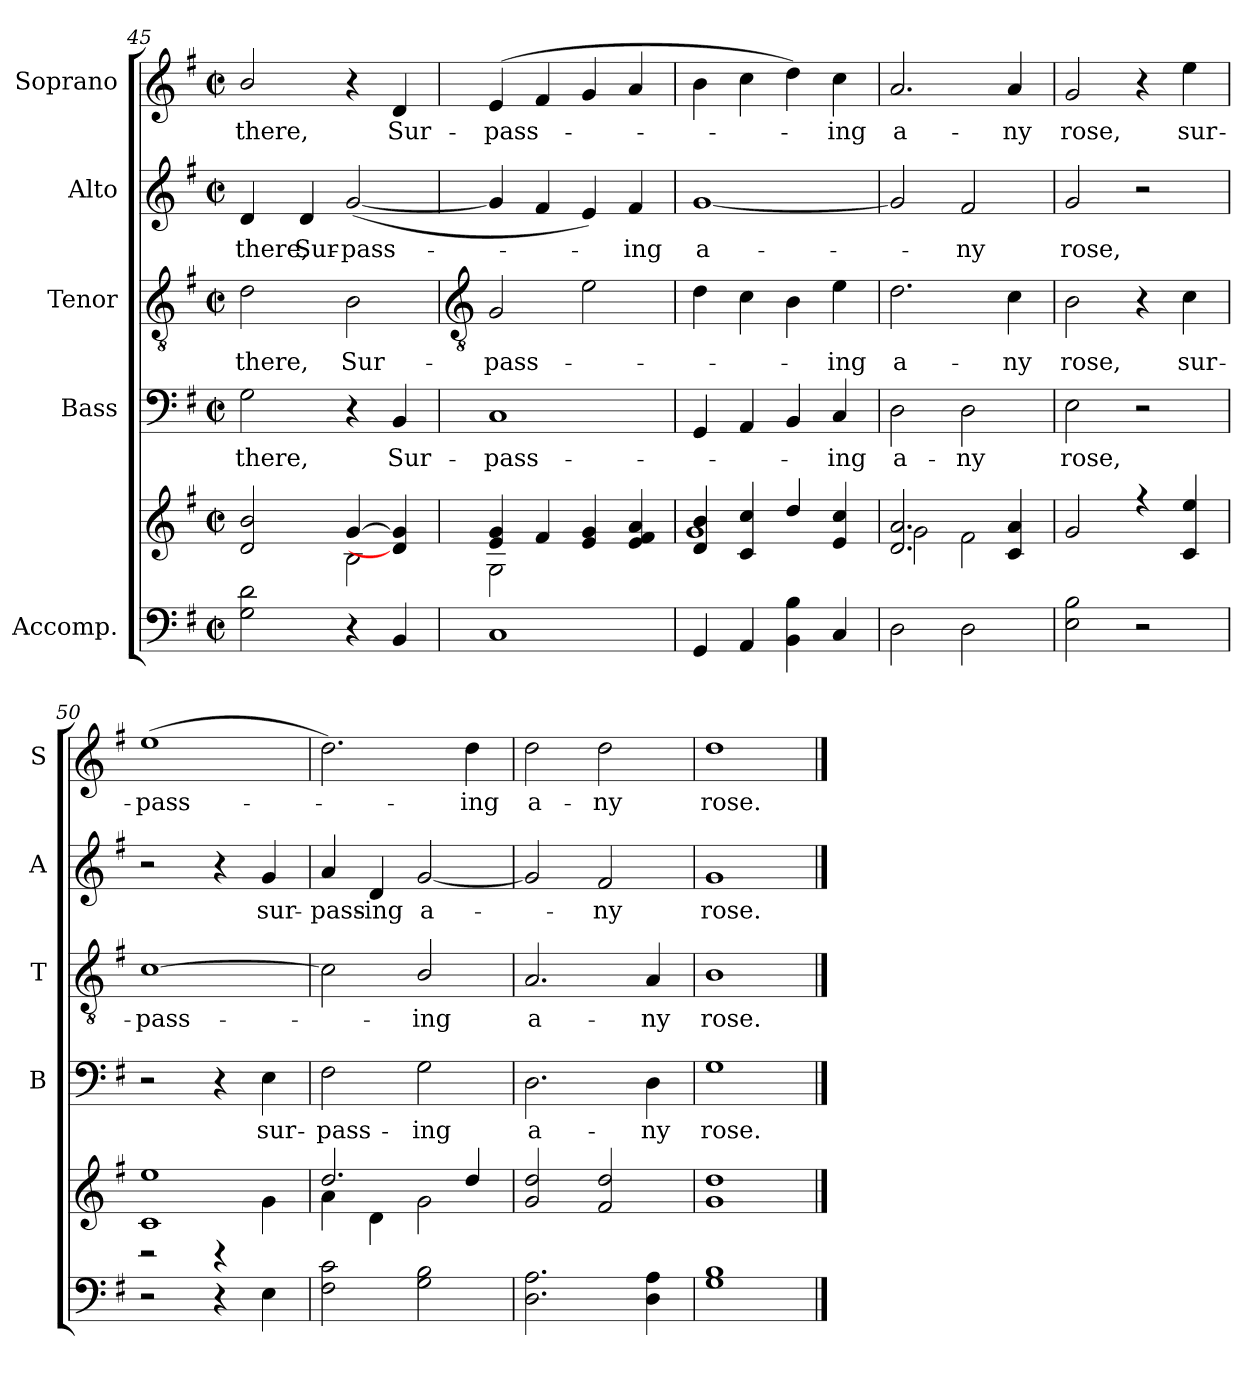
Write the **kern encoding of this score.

**kern	**kern	**kern	**text	**kern	**text	**kern	**text	**kern	**text
*part5	*part5	*part4	*part4	*part3	*part3	*part2	*part2	*part1	*part1
*staff6	*staff5	*staff4	*staff4	*staff3	*staff3	*staff2	*staff2	*staff1	*staff1
*I"Accomp.	*	*I"Bass	*	*I"Tenor	*	*I"Alto	*	*I"Soprano	*
*	*	*I'B	*	*I'T	*	*I'A	*	*I'S	*
*clefF4	*clefG2	*clefF4	*	*clefGv2	*	*clefG2	*	*clefG2	*
*k[f#]	*k[f#]	*k[f#]	*	*k[f#]	*	*k[f#]	*	*k[f#]	*
*G:	*G:	*G:	*	*G:	*	*G:	*	*G:	*
*M2/2	*M2/2	*M2/2	*	*M2/2	*	*M2/2	*	*M2/2	*
*met(c|)	*met(c|)	*met(c|)	*	*met(c|)	*	*met(c|)	*	*met(c|)	*
=45	=45	=45	=45	=45	=45	=45	=45	=45	=45
*	*^	*	*	*	*	*	*	*	*
!	!	!	!	!LO:LY:b	!	!LO:LY:b	!	!LO:LY:b	!	!LO:LY:b
2G 2d	2d/ 2b/	2ryy	2G	there,	2d	there,	4d	there,	2b/	there,
!	!	!	!	!	!	!	!	!LO:LY:b	!	!
.	.	.	.	.	.	.	4d	Sur-	.	.
!	!	!	!	!	!	!LO:LY:b	!	!LO:LY:b	!	!
4r	[4g/	2B\	4r	.	2B	Sur-	(<[2g	-pass-	4r	.
!	!	!	!	!LO:LY:b	!	!	!	!	!	!LO:LY:b
4BB	4d/] 4g/]	.	4BB	Sur-	.	.	.	.	4d	Sur-
!!LO:LB:g=z
=46	=46	=46	=46	=46	=46	=46	=46	=46	=46	=46
*	*	*	*	*	*clefGv2	*	*	*	*	*
!	!	!	!	!LO:LY:b	!	!LO:LY:b	!	!	!	!LO:LY:b
1C	4e/ 4g/	2G\	1C	-pass-	2G	-pass-	4g]	.	(>4e	-pass-
.	4f#/	.	.	.	.	.	4f#	.	4f#	.
.	4e/ 4g/	2ryy	.	.	2e	.	4e)	.	4g	.
!	!	!	!	!	!	!	!	!LO:LY:b	!	!
.	4e/ 4f#/ 4a/	.	.	.	.	.	4f#	ing	4a	.
=47	=47	=47	=47	=47	=47	=47	=47	=47	=47	=47
!	!	!	!	!	!	!	!	!LO:LY:b	!	!
4GG	4d/ 4b/	1g\	4GG	.	4d	.	[1g	a-	4b	.
4AA	4c/ 4cc/	.	4AA	.	4c	.	.	.	4cc	.
4BB 4B	4dd/	.	4BB	.	4B	.	.	.	4dd)	.
!	!	!	!	!LO:LY:b	!	!LO:LY:b	!	!	!	!LO:LY:b
4C	4e/ 4cc/	.	4C	ing	4e	ing	.	.	4cc	ing
=48	=48	=48	=48	=48	=48	=48	=48	=48	=48	=48
!	!	!	!	!LO:LY:b	!	!LO:LY:b	!	!	!	!LO:LY:b
2D	2.d/ 2.a/	2g\	2D	a-	2.d	a-	2g]	.	2.a	a-
!	!	!	!	!LO:LY:b	!	!	!	!LO:LY:b	!	!
2D	.	2f#\	2D	-ny	.	.	2f#	ny	.	.
!	!	!	!	!	!	!LO:LY:b	!	!	!	!LO:LY:b
.	4c/ 4a/	.	.	.	4c	-ny	.	.	4a	-ny
=49	=49	=49	=49	=49	=49	=49	=49	=49	=49	=49
!	!	!	!	!LO:LY:b	!	!LO:LY:b	!	!LO:LY:b	!	!LO:LY:b
2E 2B	2g/	1ryy	2E	rose,	2B	rose,	2g	rose,	2g	rose,
2r	4r	.	2r	.	4r	.	2r	.	4r	.
!	!	!	!	!	!	!LO:LY:b	!	!	!	!LO:LY:b
.	4c/ 4ee/	.	.	.	4c	sur-	.	.	4ee	sur-
=50	=50	=50	=50	=50	=50	=50	=50	=50	=50	=50
!	!	!	!	!	!	!LO:LY:b	!	!	!	!LO:LY:b
2r	1c/ 1ee/	2r	2r	.	[1c	-pass-	2r	.	(>1ee	-pass-
4r	.	4r	4r	.	.	.	4r	.	.	.
!	!	!	!	!LO:LY:b	!	!	!	!LO:LY:b	!	!
4E	.	4g\	4E	sur-	.	.	4g	sur-	.	.
=51	=51	=51	=51	=51	=51	=51	=51	=51	=51	=51
!	!	!	!	!LO:LY:b	!	!	!	!LO:LY:b	!	!
2F# 2c	2.dd/	4a\	2F#	-pass-	2c]	.	4a	-pass-	2.dd)	.
!	!	!	!	!	!	!	!	!LO:LY:b	!	!
.	.	4d\	.	.	.	.	4d	-ing	.	.
!	!	!	!	!LO:LY:b	!	!LO:LY:b	!	!LO:LY:b	!	!
2G 2B	.	2g\	2G	-ing	2B/	ing	[2g	a-	.	.
!	!	!	!	!	!	!	!	!	!	!LO:LY:b
.	4dd/	.	.	.	.	.	.	.	4dd	ing
=52	=52	=52	=52	=52	=52	=52	=52	=52	=52	=52
!	!	!	!	!LO:LY:b	!	!LO:LY:b	!	!	!	!LO:LY:b
2.D 2.A	2g/ 2dd/	1ryy	2.D	a-	2.A	a-	2g]	.	2dd	a-
!	!	!	!	!	!	!	!	!LO:LY:b	!	!LO:LY:b
.	2f#/ 2dd/	.	.	.	.	.	2f#	ny	2dd	-ny
!	!	!	!	!LO:LY:b	!	!LO:LY:b	!	!	!	!
4D 4A	.	.	4D	-ny	4A	-ny	.	.	.	.
=53	=53	=53	=53	=53	=53	=53	=53	=53	=53	=53
!	!	!	!	!LO:LY:b	!	!LO:LY:b	!	!LO:LY:b	!	!LO:LY:b
1G 1B	1g/ 1dd/	1ryy	1G	rose.	1B	rose.	1g	rose.	1dd	rose.
*	*v	*v	*	*	*	*	*	*	*	*
==	==	==	==	==	==	==	==	==	==
*-	*-	*-	*-	*-	*-	*-	*-	*-	*-
